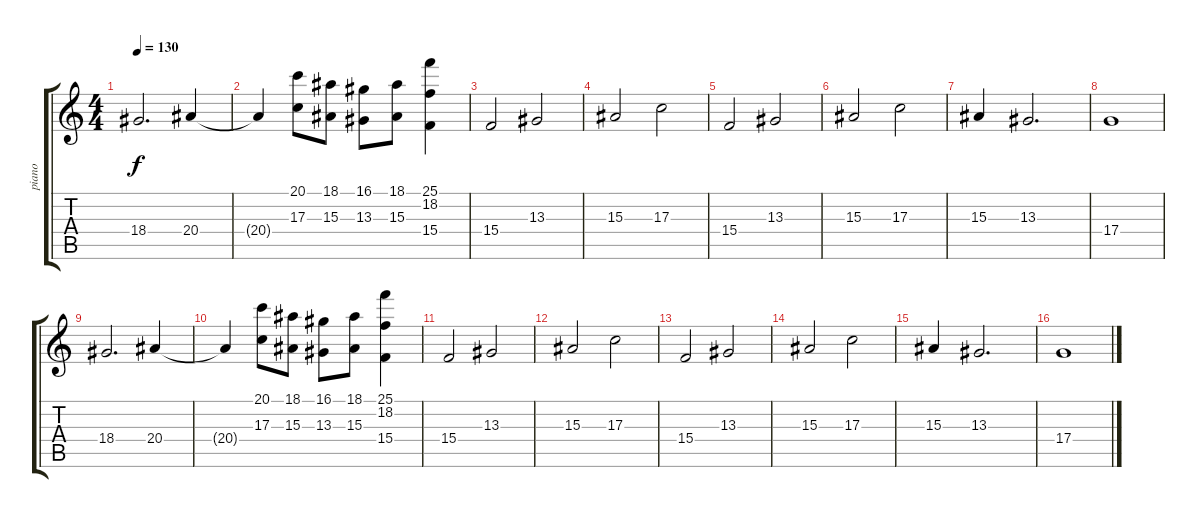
\track ("piano" "piano") {instrument acousticgrandpiano}
\staff {score tabs}
\tuning (E4 B3 G3 D3 A2 E2) {hide}
\ts (4 4)
\tempo 130
\clef g2
\ks c
18.4.2{d dy f} 20.4.4 |
20.4{t}.4 (20.1 17.3).8 (18.1 15.3).8 (16.1 13.3).8 (18.1 15.3).8 (25.1 18.2 15.4).4 |
15.4.2 13.3.2 |
15.3.2 17.3.2 |
15.4.2 13.3.2 |
15.3.2 17.3.2 |
15.3.4 13.3.2{d} |
17.4.1 |
18.4.2{d} 20.4.4 |
20.4{t}.4 (20.1 17.3).8 (18.1 15.3).8 (16.1 13.3).8 (18.1 15.3).8 (25.1 18.2 15.4).4 |
15.4.2 13.3.2 |
15.3.2 17.3.2 |
15.4.2 13.3.2 |
15.3.2 17.3.2 |
15.3.4 13.3.2{d} |
17.4.1
